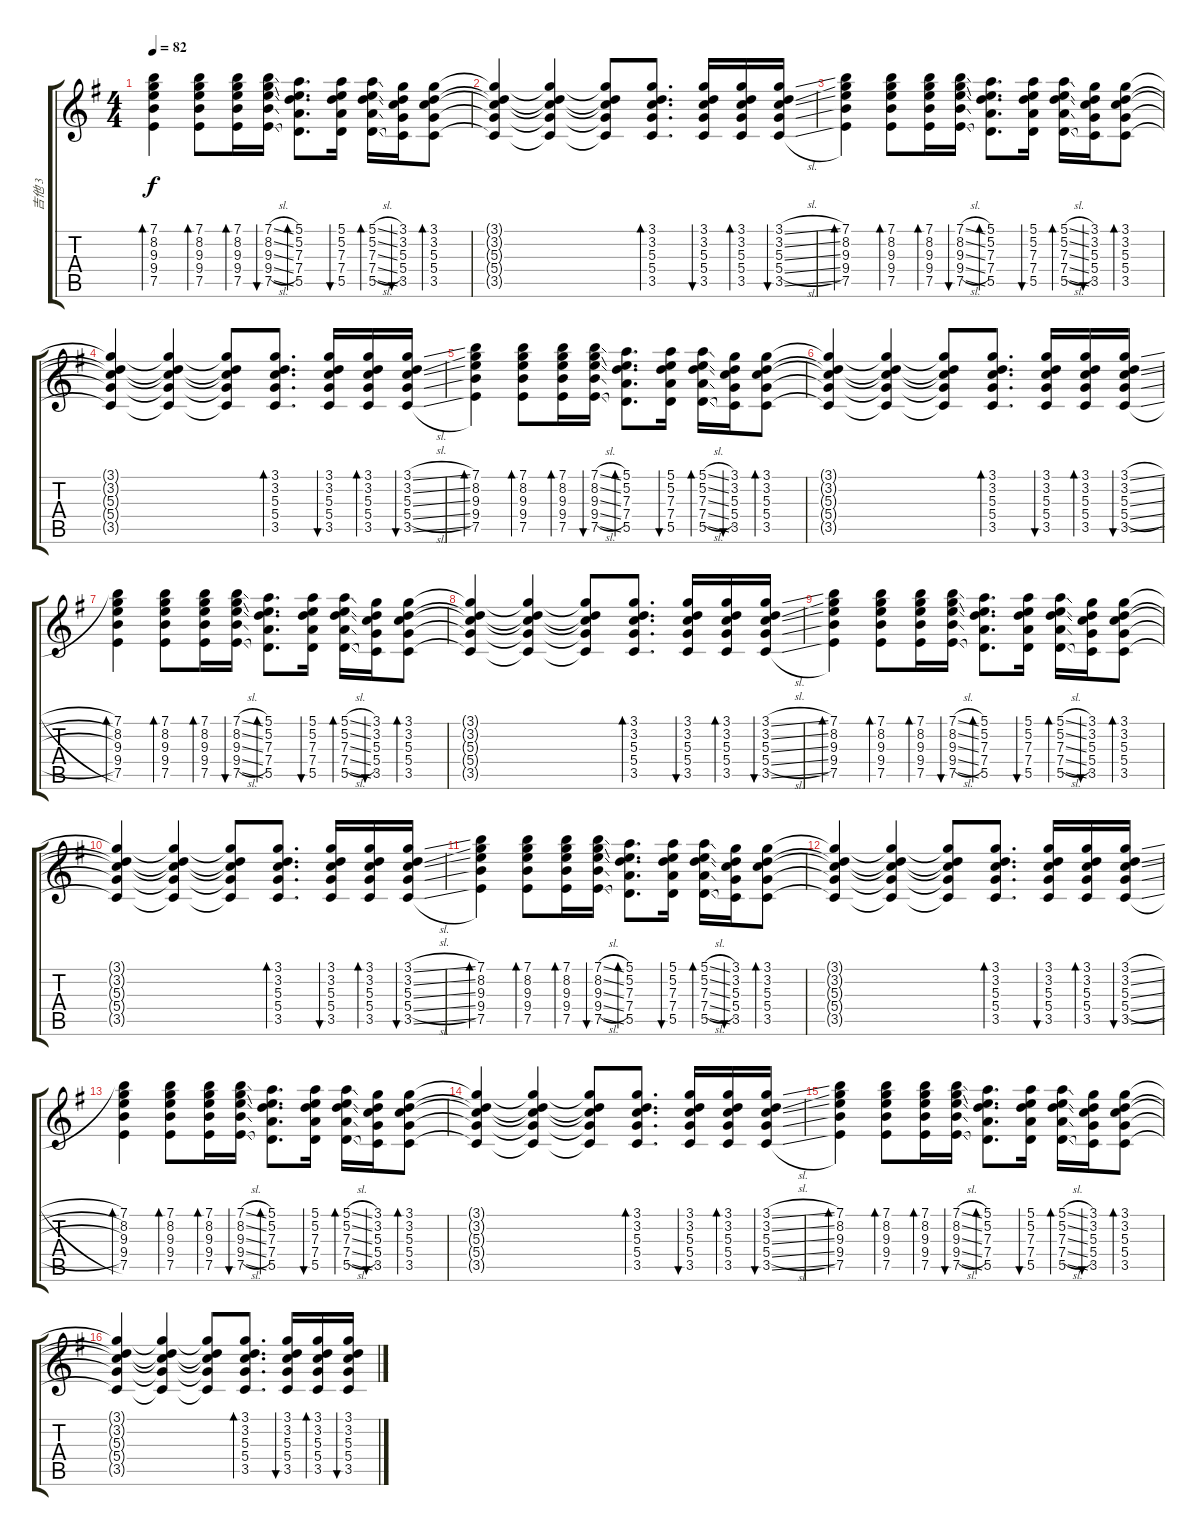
\track ("吉他 3" "吉他 3") {instrument acousticguitarsteel}
\staff {score tabs}
\tuning (E4 B3 G3 D3 A2 E2) {hide}
\ts (4 4)
\tempo 82
\clef g2
\ks g
(7.1 8.2 9.3 9.4 7.5).4{bd 30 dy f} (7.1 8.2 9.3 9.4 7.5).8{bd 30} (7.1 8.2 9.3 9.4 7.5).16{bd 30} (7.1{sl} 8.2{sl} 9.3{sl} 9.4{sl} 7.5{sl}).16{bu 30} (5.1 5.2 7.3 7.4 5.5).8{d bd 30} (5.1 5.2 7.3 7.4 5.5).16{bu 30} (5.1{sl} 5.2{sl} 7.3{sl} 7.4{sl} 5.5{sl}).16{bd 30} (3.1 3.2 5.3 5.4 3.5).16{bu 30} (3.1 3.2 5.3 5.4 3.5).8{bd 30} |
(3.1{t} 3.2{t} 5.3{t} 5.4{t} 3.5{t}).4 (3.1{t} 3.2{t} 5.3{t} 5.4{t} 3.5{t}).4 (3.1{t} 3.2{t} 5.3{t} 5.4{t} 3.5{t}).8 (3.1 3.2 5.3 5.4 3.5).8{d bd 30} (3.1 3.2 5.3 5.4 3.5).16{bu 30} (3.1 3.2 5.3 5.4 3.5).16{bd 30} (3.1{sl} 3.2{sl} 5.3{sl} 5.4{sl} 3.5{sl}).16{bu 30} |
(7.1 8.2 9.3 9.4 7.5).4{bd 30} (7.1 8.2 9.3 9.4 7.5).8{bd 30} (7.1 8.2 9.3 9.4 7.5).16{bd 30} (7.1{sl} 8.2{sl} 9.3{sl} 9.4{sl} 7.5{sl}).16{bu 30} (5.1 5.2 7.3 7.4 5.5).8{d bd 30} (5.1 5.2 7.3 7.4 5.5).16{bu 30} (5.1{sl} 5.2{sl} 7.3{sl} 7.4{sl} 5.5{sl}).16{bd 30} (3.1 3.2 5.3 5.4 3.5).16{bu 30} (3.1 3.2 5.3 5.4 3.5).8{bd 30} |
(3.1{t} 3.2{t} 5.3{t} 5.4{t} 3.5{t}).4 (3.1{t} 3.2{t} 5.3{t} 5.4{t} 3.5{t}).4 (3.1{t} 3.2{t} 5.3{t} 5.4{t} 3.5{t}).8 (3.1 3.2 5.3 5.4 3.5).8{d bd 30} (3.1 3.2 5.3 5.4 3.5).16{bu 30} (3.1 3.2 5.3 5.4 3.5).16{bd 30} (3.1{sl} 3.2{sl} 5.3{sl} 5.4{sl} 3.5{sl}).16{bu 30} |
(7.1 8.2 9.3 9.4 7.5).4{bd 30} (7.1 8.2 9.3 9.4 7.5).8{bd 30} (7.1 8.2 9.3 9.4 7.5).16{bd 30} (7.1{sl} 8.2{sl} 9.3{sl} 9.4{sl} 7.5{sl}).16{bu 30} (5.1 5.2 7.3 7.4 5.5).8{d bd 30} (5.1 5.2 7.3 7.4 5.5).16{bu 30} (5.1{sl} 5.2{sl} 7.3{sl} 7.4{sl} 5.5{sl}).16{bd 30} (3.1 3.2 5.3 5.4 3.5).16{bu 30} (3.1 3.2 5.3 5.4 3.5).8{bd 30} |
(3.1{t} 3.2{t} 5.3{t} 5.4{t} 3.5{t}).4 (3.1{t} 3.2{t} 5.3{t} 5.4{t} 3.5{t}).4 (3.1{t} 3.2{t} 5.3{t} 5.4{t} 3.5{t}).8 (3.1 3.2 5.3 5.4 3.5).8{d bd 30} (3.1 3.2 5.3 5.4 3.5).16{bu 30} (3.1 3.2 5.3 5.4 3.5).16{bd 30} (3.1{sl} 3.2{sl} 5.3{sl} 5.4{sl} 3.5{sl}).16{bu 30} |
(7.1 8.2 9.3 9.4 7.5).4{bd 30} (7.1 8.2 9.3 9.4 7.5).8{bd 30} (7.1 8.2 9.3 9.4 7.5).16{bd 30} (7.1{sl} 8.2{sl} 9.3{sl} 9.4{sl} 7.5{sl}).16{bu 30} (5.1 5.2 7.3 7.4 5.5).8{d bd 30} (5.1 5.2 7.3 7.4 5.5).16{bu 30} (5.1{sl} 5.2{sl} 7.3{sl} 7.4{sl} 5.5{sl}).16{bd 30} (3.1 3.2 5.3 5.4 3.5).16{bu 30} (3.1 3.2 5.3 5.4 3.5).8{bd 30} |
(3.1{t} 3.2{t} 5.3{t} 5.4{t} 3.5{t}).4 (3.1{t} 3.2{t} 5.3{t} 5.4{t} 3.5{t}).4 (3.1{t} 3.2{t} 5.3{t} 5.4{t} 3.5{t}).8 (3.1 3.2 5.3 5.4 3.5).8{d bd 30} (3.1 3.2 5.3 5.4 3.5).16{bu 30} (3.1 3.2 5.3 5.4 3.5).16{bd 30} (3.1{sl} 3.2{sl} 5.3{sl} 5.4{sl} 3.5{sl}).16{bu 30} |
(7.1 8.2 9.3 9.4 7.5).4{bd 30} (7.1 8.2 9.3 9.4 7.5).8{bd 30} (7.1 8.2 9.3 9.4 7.5).16{bd 30} (7.1{sl} 8.2{sl} 9.3{sl} 9.4{sl} 7.5{sl}).16{bu 30} (5.1 5.2 7.3 7.4 5.5).8{d bd 30} (5.1 5.2 7.3 7.4 5.5).16{bu 30} (5.1{sl} 5.2{sl} 7.3{sl} 7.4{sl} 5.5{sl}).16{bd 30} (3.1 3.2 5.3 5.4 3.5).16{bu 30} (3.1 3.2 5.3 5.4 3.5).8{bd 30} |
(3.1{t} 3.2{t} 5.3{t} 5.4{t} 3.5{t}).4 (3.1{t} 3.2{t} 5.3{t} 5.4{t} 3.5{t}).4 (3.1{t} 3.2{t} 5.3{t} 5.4{t} 3.5{t}).8 (3.1 3.2 5.3 5.4 3.5).8{d bd 30} (3.1 3.2 5.3 5.4 3.5).16{bu 30} (3.1 3.2 5.3 5.4 3.5).16{bd 30} (3.1{sl} 3.2{sl} 5.3{sl} 5.4{sl} 3.5{sl}).16{bu 30} |
(7.1 8.2 9.3 9.4 7.5).4{bd 30} (7.1 8.2 9.3 9.4 7.5).8{bd 30} (7.1 8.2 9.3 9.4 7.5).16{bd 30} (7.1{sl} 8.2{sl} 9.3{sl} 9.4{sl} 7.5{sl}).16{bu 30} (5.1 5.2 7.3 7.4 5.5).8{d bd 30} (5.1 5.2 7.3 7.4 5.5).16{bu 30} (5.1{sl} 5.2{sl} 7.3{sl} 7.4{sl} 5.5{sl}).16{bd 30} (3.1 3.2 5.3 5.4 3.5).16{bu 30} (3.1 3.2 5.3 5.4 3.5).8{bd 30} |
(3.1{t} 3.2{t} 5.3{t} 5.4{t} 3.5{t}).4 (3.1{t} 3.2{t} 5.3{t} 5.4{t} 3.5{t}).4 (3.1{t} 3.2{t} 5.3{t} 5.4{t} 3.5{t}).8 (3.1 3.2 5.3 5.4 3.5).8{d bd 30} (3.1 3.2 5.3 5.4 3.5).16{bu 30} (3.1 3.2 5.3 5.4 3.5).16{bd 30} (3.1{sl} 3.2{sl} 5.3{sl} 5.4{sl} 3.5{sl}).16{bu 30} |
(7.1 8.2 9.3 9.4 7.5).4{bd 30} (7.1 8.2 9.3 9.4 7.5).8{bd 30} (7.1 8.2 9.3 9.4 7.5).16{bd 30} (7.1{sl} 8.2{sl} 9.3{sl} 9.4{sl} 7.5{sl}).16{bu 30} (5.1 5.2 7.3 7.4 5.5).8{d bd 30} (5.1 5.2 7.3 7.4 5.5).16{bu 30} (5.1{sl} 5.2{sl} 7.3{sl} 7.4{sl} 5.5{sl}).16{bd 30} (3.1 3.2 5.3 5.4 3.5).16{bu 30} (3.1 3.2 5.3 5.4 3.5).8{bd 30} |
(3.1{t} 3.2{t} 5.3{t} 5.4{t} 3.5{t}).4 (3.1{t} 3.2{t} 5.3{t} 5.4{t} 3.5{t}).4 (3.1{t} 3.2{t} 5.3{t} 5.4{t} 3.5{t}).8 (3.1 3.2 5.3 5.4 3.5).8{d bd 30} (3.1 3.2 5.3 5.4 3.5).16{bu 30} (3.1 3.2 5.3 5.4 3.5).16{bd 30} (3.1{sl} 3.2{sl} 5.3{sl} 5.4{sl} 3.5{sl}).16{bu 30} |
(7.1 8.2 9.3 9.4 7.5).4{bd 30} (7.1 8.2 9.3 9.4 7.5).8{bd 30} (7.1 8.2 9.3 9.4 7.5).16{bd 30} (7.1{sl} 8.2{sl} 9.3{sl} 9.4{sl} 7.5{sl}).16{bu 30} (5.1 5.2 7.3 7.4 5.5).8{d bd 30} (5.1 5.2 7.3 7.4 5.5).16{bu 30} (5.1{sl} 5.2{sl} 7.3{sl} 7.4{sl} 5.5{sl}).16{bd 30} (3.1 3.2 5.3 5.4 3.5).16{bu 30} (3.1 3.2 5.3 5.4 3.5).8{bd 30} |
(3.1{t} 3.2{t} 5.3{t} 5.4{t} 3.5{t}).4 (3.1{t} 3.2{t} 5.3{t} 5.4{t} 3.5{t}).4 (3.1{t} 3.2{t} 5.3{t} 5.4{t} 3.5{t}).8 (3.1 3.2 5.3 5.4 3.5).8{d bd 30} (3.1 3.2 5.3 5.4 3.5).16{bu 30} (3.1 3.2 5.3 5.4 3.5).16{bd 30} (3.1{sl} 3.2{sl} 5.3{sl} 5.4{sl} 3.5{sl}).16{bu 30}
